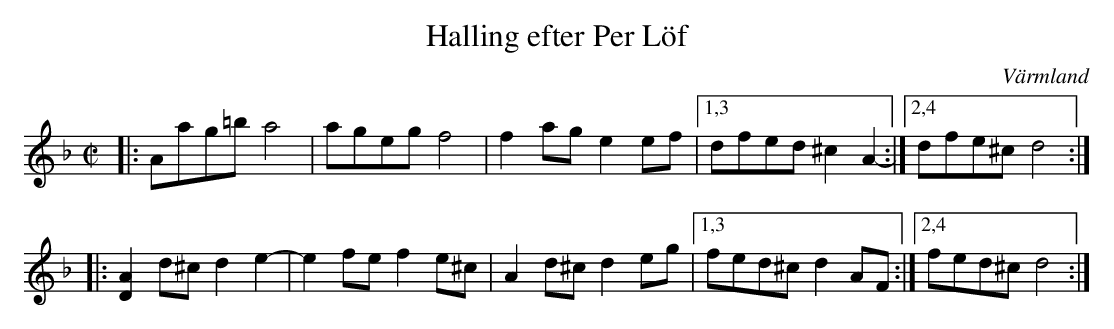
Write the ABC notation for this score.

X:1
T: Halling efter Per L\"of
O: V\"armland
M: C|
L: 1/8
K: Dm
|: Aag=b a4 | ageg f4 | f2ag e2ef |1,3 dfed ^c2A2- :|2,4 dfe^c d4 :|
|: [A2D2]d^c d2e2- | e2fe f2e^c | A2d^c d2eg |1,3 fed^c d2AF :|2,4 fed^c d4 :|
